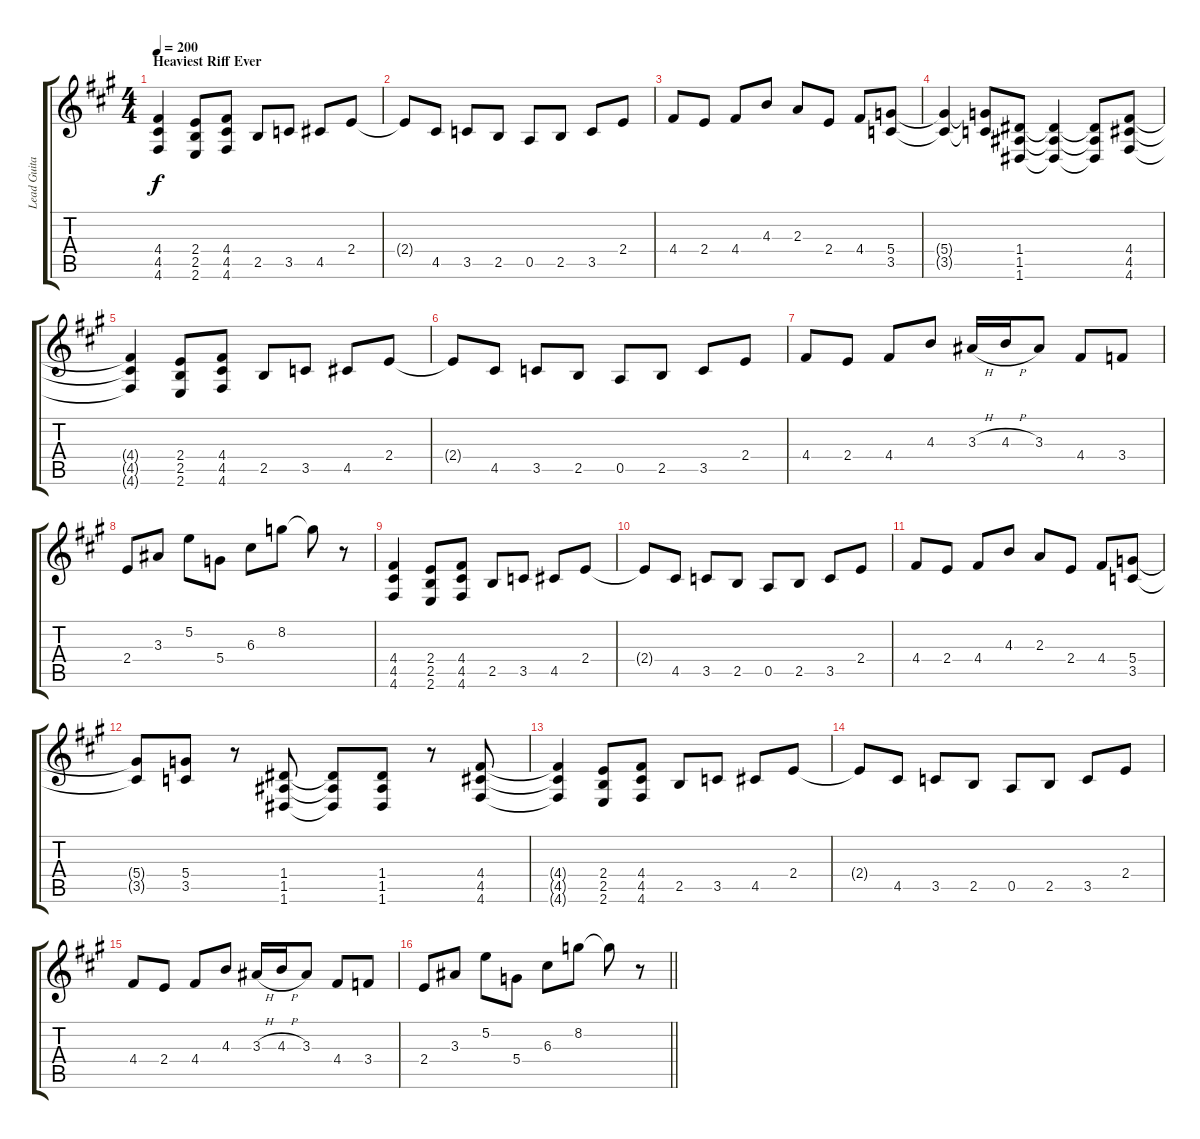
\track ("Lead Guitar 1" "Lead Guita") {instrument distortionguitar}
\staff {score tabs}
\tuning (E4 B3 G3 D3 A2 D2) {hide}
\ts (4 4)
\section ("" "Heaviest Riff Ever")
\tempo 200
\clef g2
\ks f#minor
(4.4 4.5 4.6).4{dy f balance 8} (2.4 2.5 2.6).8 (4.4 4.5 4.6).8 2.5.8 3.5.8 4.5.8 2.4.8 |
2.4{t}.8 4.5.8 3.5.8 2.5.8 0.5.8 2.5.8 3.5.8 2.4.8 |
4.4.8 2.4.8 4.4.8 4.3.8 2.3.8 2.4.8 4.4.8 (5.4 3.5).8 |
(5.4{t} 3.5{t}).4 (5.4{t} 3.5{t}).8 (1.4 1.5 1.6).8 (1.4{t} 1.5{t} 1.6{t}).4 (1.4{t} 1.5{t} 1.6{t}).8 (4.4 4.5 4.6).8 |
(4.4{t} 4.5{t} 4.6{t}).4 (2.4 2.5 2.6).8 (4.4 4.5 4.6).8 2.5.8 3.5.8 4.5.8 2.4.8 |
2.4{t}.8 4.5.8 3.5.8 2.5.8 0.5.8 2.5.8 3.5.8 2.4.8 |
4.4.8 2.4.8 4.4.8 4.3.8 3.3{h}.16 4.3{h}.16 3.3.8 4.4.8 3.4.8 |
2.4.8 3.3.8 5.2.8 5.4.8 6.3.8 8.2.8 8.2{t}.8 r.8 |
(4.4 4.5 4.6).4 (2.4 2.5 2.6).8 (4.4 4.5 4.6).8 2.5.8 3.5.8 4.5.8 2.4.8 |
2.4{t}.8 4.5.8 3.5.8 2.5.8 0.5.8 2.5.8 3.5.8 2.4.8 |
4.4.8 2.4.8 4.4.8 4.3.8 2.3.8 2.4.8 4.4.8 (5.4 3.5).8 |
(5.4{t} 3.5{t}).8 (5.4 3.5).8 r.8 (1.4 1.5 1.6).8 (1.4{t} 1.5{t} 1.6{t}).8 (1.4 1.5 1.6).8 r.8 (4.4 4.5 4.6).8 |
(4.4{t} 4.5{t} 4.6{t}).4 (2.4 2.5 2.6).8 (4.4 4.5 4.6).8 2.5.8 3.5.8 4.5.8 2.4.8 |
2.4{t}.8 4.5.8 3.5.8 2.5.8 0.5.8 2.5.8 3.5.8 2.4.8 |
4.4.8 2.4.8 4.4.8 4.3.8 3.3{h}.16 4.3{h}.16 3.3.8 4.4.8 3.4.8 |
\barLineRight lightlight
2.4.8 3.3.8 5.2.8 5.4.8 6.3.8 8.2.8 8.2{t}.8 r.8
